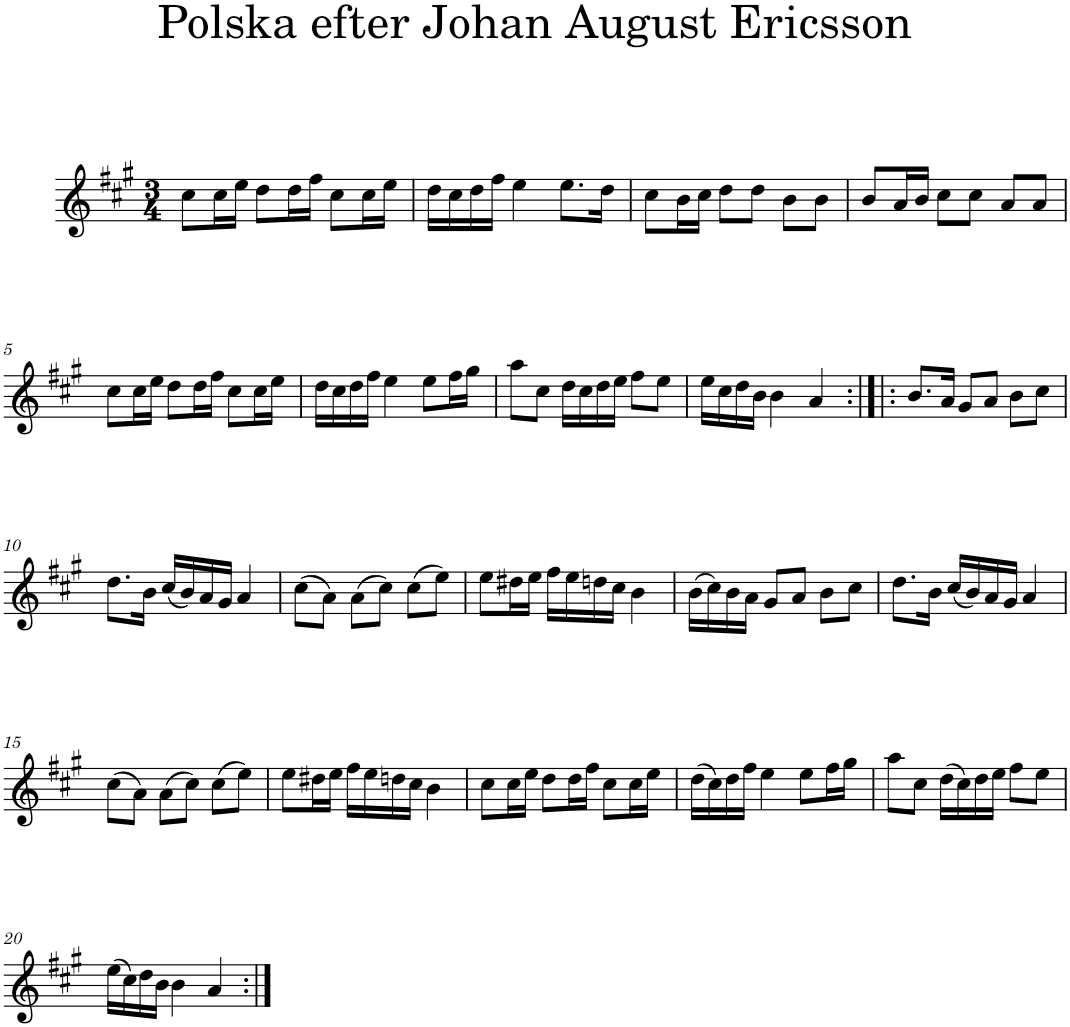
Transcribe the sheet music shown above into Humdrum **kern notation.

**kern
*part1
*staff1
*I"Piano
*I'Pno
*clefG2
*k[f#c#g#]
*A:
*M3/4
=1
8cc#\L
16cc#\L
16ee\JJ
8dd\L
16dd\L
16ff#\JJ
8cc#\L
16cc#\L
16ee\JJ
=2
16dd\LL
16cc#\
16dd\
16ff#\JJ
4ee\
8.ee\L
16dd\Jk
=3
8cc#\L
16b\L
16cc#\JJ
8dd\L
8dd\J
8b\L
8b\J
=4
8b/L
16a/L
16b/JJ
8cc#\L
8cc#\J
8a/L
8a/J
!!LO:LB:g=z
=5
8cc#\L
16cc#\L
16ee\JJ
8dd\L
16dd\L
16ff#\JJ
8cc#\L
16cc#\L
16ee\JJ
=6
16dd\LL
16cc#\
16dd\
16ff#\JJ
4ee\
8ee\L
16ff#\L
16gg#\JJ
=7
8aa\L
8cc#\J
16dd\LL
16cc#\
16dd\
16ee\JJ
8ff#\L
8ee\J
=8
16ee\LL
16cc#\
16dd\
16b\JJ
4b\
4a/
=9:|!|:
8.b/L
16a/Jk
8g#/L
8a/J
8b\L
8cc#\J
!!LO:LB:g=z
=10
8.dd\L
16b\Jk
(16cc#/LL
16b/)
16a/
16g#/JJ
4a/
=11
(8cc#\L
8a\J)
(8a\L
8cc#\J)
(8cc#\L
8ee\J)
=12
8ee\L
16dd#X\L
16ee\JJ
16ff#\LL
16ee\
16ddn\
16cc#\JJ
4b\
=13
(16b\LL
16cc#\)
16b\
16a\JJ
8g#/L
8a/J
8b\L
8cc#\J
=14
8.dd\L
16b\Jk
(16cc#/LL
16b/)
16a/
16g#/JJ
4a/
!!LO:LB:g=z
=15
(8cc#\L
8a\J)
(8a\L
8cc#\J)
(8cc#\L
8ee\J)
=16
8ee\L
16dd#X\L
16ee\JJ
16ff#\LL
16ee\
16ddn\
16cc#\JJ
4b\
=17
8cc#\L
16cc#\L
16ee\JJ
8dd\L
16dd\L
16ff#\JJ
8cc#\L
16cc#\L
16ee\JJ
=18
(16dd\LL
16cc#\)
16dd\
16ff#\JJ
4ee\
8ee\L
16ff#\L
16gg#\JJ
=19
8aa\L
8cc#\J
(16dd\LL
16cc#\)
16dd\
16ee\JJ
8ff#\L
8ee\J
!!LO:LB:g=z
=20
(16ee\LL
16cc#\)
16dd\
16b\JJ
4b\
4a/
=:|!
*-
